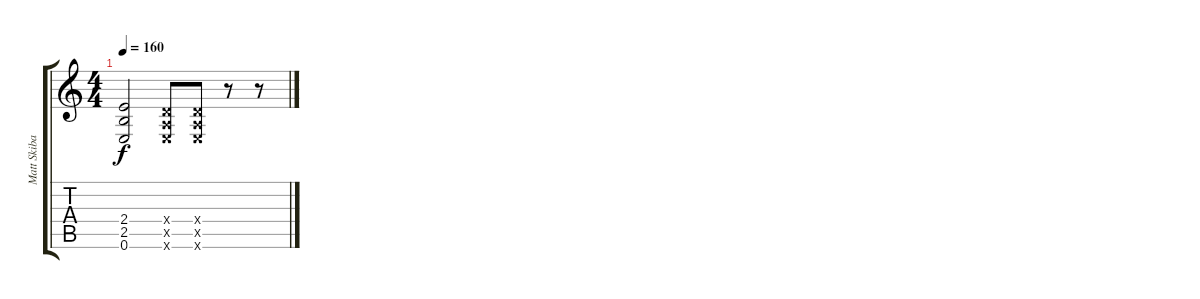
\track ("Matt Skiba" "Matt Skiba") {instrument distortionguitar}
\staff {score tabs}
\tuning (E4 B3 G3 D3 A2 E2) {hide}
\ts (4 4)
\tempo 160
\clef g2
\ks c
(2.4 2.5 0.6).2{dy f} (0.4{x} 0.5{x} 0.6{x}).8 (0.4{x} 0.5{x} 0.6{x}).8 r.8 r.8
